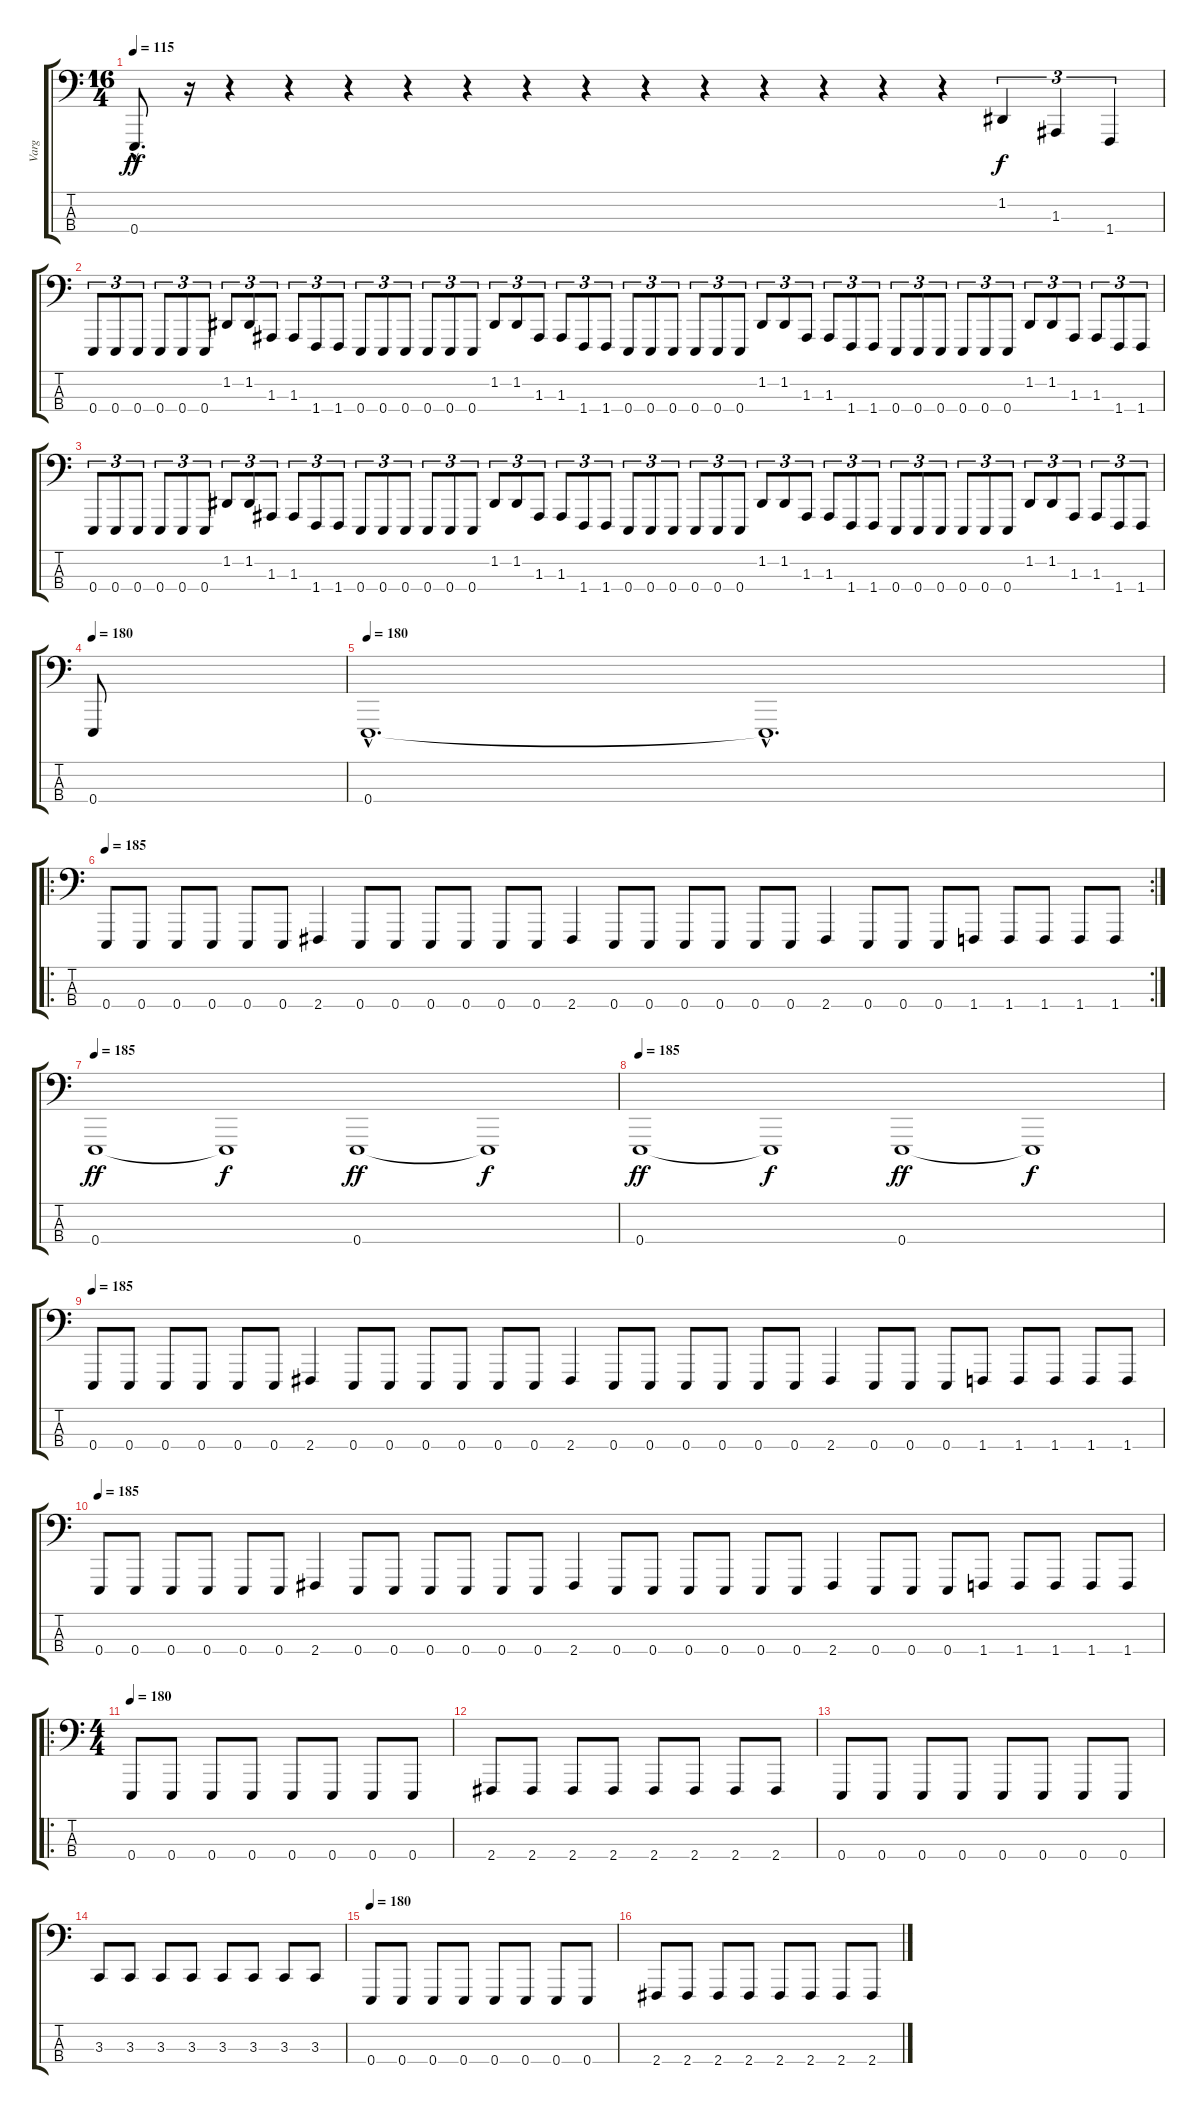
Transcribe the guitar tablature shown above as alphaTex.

\track ("Varg" "Varg") {instrument synthbrass1}
\staff {score tabs}
\tuning (G2 D2 A1 E1) {hide}
\ts (16 4)
\tempo 115
\clef f4
\ks c
0.4{hac}.8{d dy ff instrument synthbrass1} r.16 r.4 r.4 r.4 r.4 r.4 r.4 r.4 r.4 r.4 r.4 r.4 r.4 r.4 1.2.4{tu (3 2) dy f} 1.3.4{tu (3 2)} 1.4.4{tu (3 2)} |
0.4.8{tu (3 2)} 0.4.8{tu (3 2)} 0.4.8{tu (3 2)} 0.4.8{tu (3 2)} 0.4.8{tu (3 2)} 0.4.8{tu (3 2)} 1.2.8{tu (3 2)} 1.2.8{tu (3 2)} 1.3.8{tu (3 2)} 1.3.8{tu (3 2)} 1.4.8{tu (3 2)} 1.4.8{tu (3 2)} 0.4.8{tu (3 2)} 0.4.8{tu (3 2)} 0.4.8{tu (3 2)} 0.4.8{tu (3 2)} 0.4.8{tu (3 2)} 0.4.8{tu (3 2)} 1.2.8{tu (3 2)} 1.2.8{tu (3 2)} 1.3.8{tu (3 2)} 1.3.8{tu (3 2)} 1.4.8{tu (3 2)} 1.4.8{tu (3 2)} 0.4.8{tu (3 2)} 0.4.8{tu (3 2)} 0.4.8{tu (3 2)} 0.4.8{tu (3 2)} 0.4.8{tu (3 2)} 0.4.8{tu (3 2)} 1.2.8{tu (3 2)} 1.2.8{tu (3 2)} 1.3.8{tu (3 2)} 1.3.8{tu (3 2)} 1.4.8{tu (3 2)} 1.4.8{tu (3 2)} 0.4.8{tu (3 2)} 0.4.8{tu (3 2)} 0.4.8{tu (3 2)} 0.4.8{tu (3 2)} 0.4.8{tu (3 2)} 0.4.8{tu (3 2)} 1.2.8{tu (3 2)} 1.2.8{tu (3 2)} 1.3.8{tu (3 2)} 1.3.8{tu (3 2)} 1.4.8{tu (3 2)} 1.4.8{tu (3 2)} |
0.4.8{tu (3 2)} 0.4.8{tu (3 2)} 0.4.8{tu (3 2)} 0.4.8{tu (3 2)} 0.4.8{tu (3 2)} 0.4.8{tu (3 2)} 1.2.8{tu (3 2)} 1.2.8{tu (3 2)} 1.3.8{tu (3 2)} 1.3.8{tu (3 2)} 1.4.8{tu (3 2)} 1.4.8{tu (3 2)} 0.4.8{tu (3 2)} 0.4.8{tu (3 2)} 0.4.8{tu (3 2)} 0.4.8{tu (3 2)} 0.4.8{tu (3 2)} 0.4.8{tu (3 2)} 1.2.8{tu (3 2)} 1.2.8{tu (3 2)} 1.3.8{tu (3 2)} 1.3.8{tu (3 2)} 1.4.8{tu (3 2)} 1.4.8{tu (3 2)} 0.4.8{tu (3 2)} 0.4.8{tu (3 2)} 0.4.8{tu (3 2)} 0.4.8{tu (3 2)} 0.4.8{tu (3 2)} 0.4.8{tu (3 2)} 1.2.8{tu (3 2)} 1.2.8{tu (3 2)} 1.3.8{tu (3 2)} 1.3.8{tu (3 2)} 1.4.8{tu (3 2)} 1.4.8{tu (3 2)} 0.4.8{tu (3 2)} 0.4.8{tu (3 2)} 0.4.8{tu (3 2)} 0.4.8{tu (3 2)} 0.4.8{tu (3 2)} 0.4.8{tu (3 2)} 1.2.8{tu (3 2)} 1.2.8{tu (3 2)} 1.3.8{tu (3 2)} 1.3.8{tu (3 2)} 1.4.8{tu (3 2)} 1.4.8{tu (3 2)} |
\tempo 180
0.4.8 |
\tempo 180
0.4{hac}.1{d} 0.4{hac t}.1{d} |
\ro
\rc 2
\tempo 180
\tempo 185
0.4.8 0.4.8 0.4.8 0.4.8 0.4.8 0.4.8 2.4.4 0.4.8 0.4.8 0.4.8 0.4.8 0.4.8 0.4.8 2.4.4 0.4.8 0.4.8 0.4.8 0.4.8 0.4.8 0.4.8 2.4.4 0.4.8 0.4.8 0.4.8 1.4.8 1.4.8 1.4.8 1.4.8 1.4.8 |
\tempo 185
0.4.1{dy ff} 0.4{t}.1{dy f} 0.4.1{dy ff} 0.4{t}.1{dy f} |
\tempo 185
0.4.1{dy ff} 0.4{t}.1{dy f} 0.4.1{dy ff} 0.4{t}.1{dy f} |
\tempo 180
\tempo 185
0.4.8 0.4.8 0.4.8 0.4.8 0.4.8 0.4.8 2.4.4 0.4.8 0.4.8 0.4.8 0.4.8 0.4.8 0.4.8 2.4.4 0.4.8 0.4.8 0.4.8 0.4.8 0.4.8 0.4.8 2.4.4 0.4.8 0.4.8 0.4.8 1.4.8 1.4.8 1.4.8 1.4.8 1.4.8 |
\tempo 180
\tempo 185
0.4.8 0.4.8 0.4.8 0.4.8 0.4.8 0.4.8 2.4.4 0.4.8 0.4.8 0.4.8 0.4.8 0.4.8 0.4.8 2.4.4 0.4.8 0.4.8 0.4.8 0.4.8 0.4.8 0.4.8 2.4.4 0.4.8 0.4.8 0.4.8 1.4.8 1.4.8 1.4.8 1.4.8 1.4.8 |
\ro
\ts (4 4)
\tempo 180
0.4.8 0.4.8 0.4.8 0.4.8 0.4.8 0.4.8 0.4.8 0.4.8 |
2.4.8 2.4.8 2.4.8 2.4.8 2.4.8 2.4.8 2.4.8 2.4.8 |
0.4.8 0.4.8 0.4.8 0.4.8 0.4.8 0.4.8 0.4.8 0.4.8 |
3.3.8 3.3.8 3.3.8 3.3.8 3.3.8 3.3.8 3.3.8 3.3.8 |
\tempo 180
0.4.8 0.4.8 0.4.8 0.4.8 0.4.8 0.4.8 0.4.8 0.4.8 |
2.4.8 2.4.8 2.4.8 2.4.8 2.4.8 2.4.8 2.4.8 2.4.8
